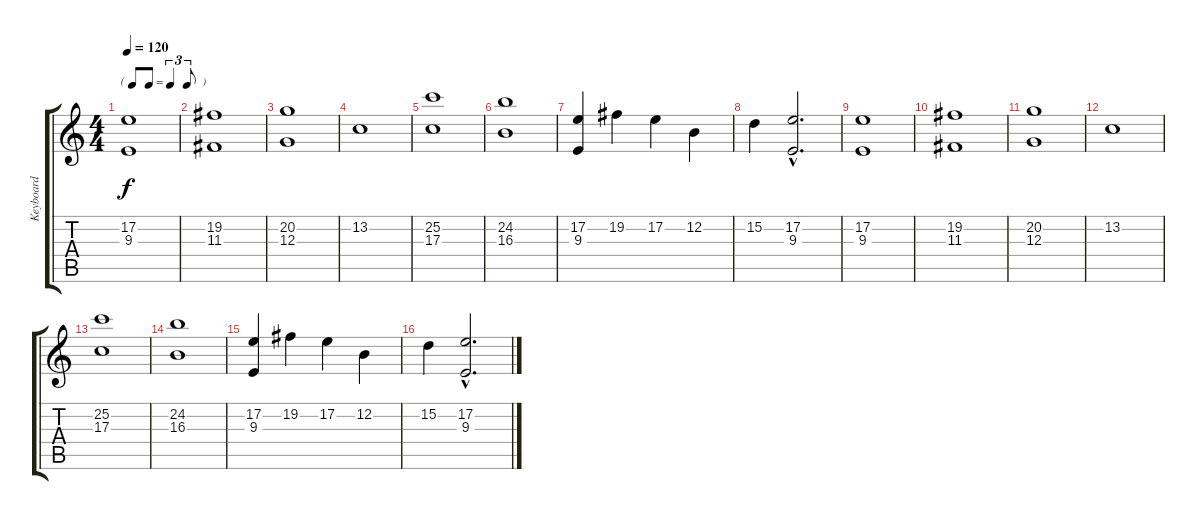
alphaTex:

\track ("Keyboard" "Keyboard") {instrument stringensemble1}
\staff {score tabs}
\tuning (E4 B3 G3 D3 A2 E2) {hide}
\ts (4 4)
\tf triplet8th
\tempo 120
\clef g2
\ks c
(17.2 9.3).1{dy f} |
(19.2 11.3).1 |
(20.2 12.3).1 |
13.2.1 |
(25.2 17.3).1 |
(24.2 16.3).1 |
(17.2 9.3).4 19.2.4 17.2.4 12.2.4 |
15.2.4 (17.2{hac} 9.3{hac}).2{d} |
(17.2 9.3).1 |
(19.2 11.3).1 |
(20.2 12.3).1 |
13.2.1 |
(25.2 17.3).1 |
(24.2 16.3).1 |
(17.2 9.3).4 19.2.4 17.2.4 12.2.4 |
15.2.4 (17.2{hac} 9.3{hac}).2{d}
